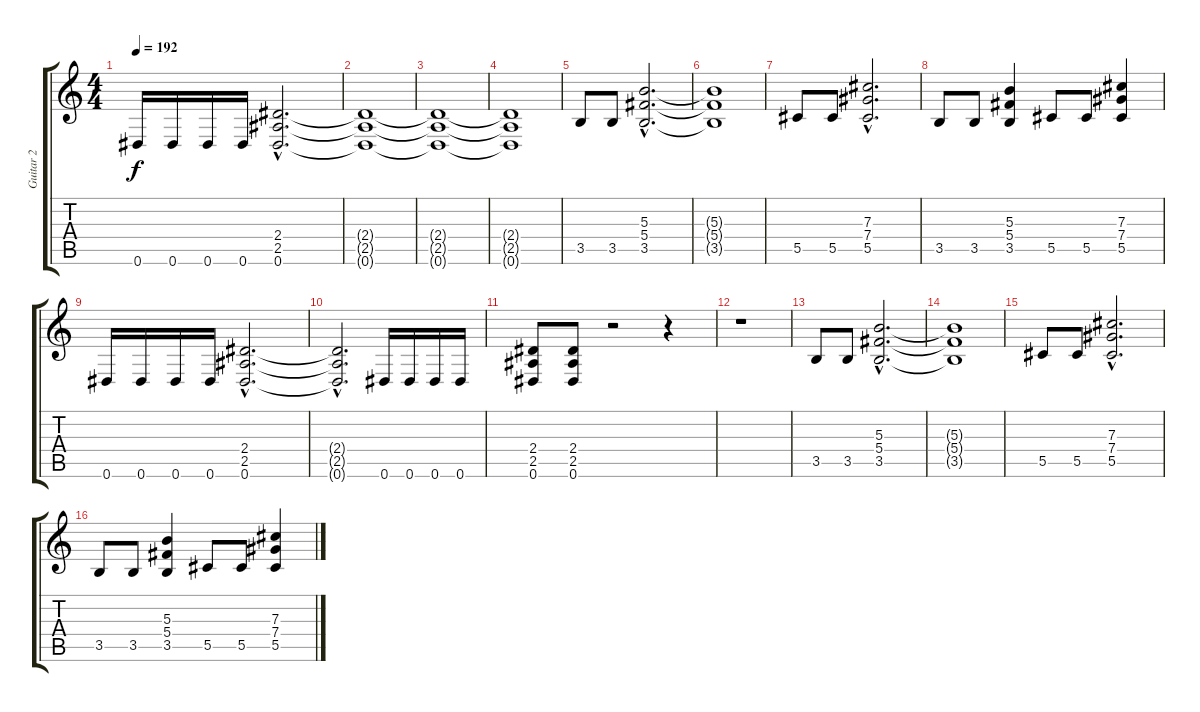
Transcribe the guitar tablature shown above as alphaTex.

\track ("Guitar 2" "Guitar 2") {instrument distortionguitar}
\staff {score tabs}
\tuning (Eb4 Bb3 Gb3 Db3 Ab2 Eb2) {hide}
\ts (4 4)
\tempo 192
\clef g2
\ks c
0.6.16{dy f instrument distortionguitar} 0.6.16 0.6.16 0.6.16 (2.4{hac} 2.5{hac} 0.6{hac}).2{d} |
(2.4{t} 2.5{t} 0.6{t}).1 |
(2.4{t} 2.5{t} 0.6{t}).1 |
(2.4{t} 2.5{t} 0.6{t}).1 |
3.5.8 3.5.8 (5.3{hac} 5.4{hac} 3.5{hac}).2{d} |
(5.3{t} 5.4{t} 3.5{t}).1 |
5.5.8 5.5.8 (7.3{hac} 7.4{hac} 5.5{hac}).2{d} |
3.5.8 3.5.8 (5.3 5.4 3.5).4 5.5.8 5.5.8 (7.3 7.4 5.5).4 |
0.6.16 0.6.16 0.6.16 0.6.16 (2.4{hac} 2.5{hac} 0.6{hac}).2{d} |
(2.4{hac t} 2.5{hac t} 0.6{hac t}).2{d} 0.6.16 0.6.16 0.6.16 0.6.16 |
(2.4 2.5 0.6).8 (2.4 2.5 0.6).8 r.2 r.4 |
r.1 |
3.5.8 3.5.8 (5.3{hac} 5.4{hac} 3.5{hac}).2{d} |
(5.3{t} 5.4{t} 3.5{t}).1 |
5.5.8 5.5.8 (7.3{hac} 7.4{hac} 5.5{hac}).2{d} |
3.5.8 3.5.8 (5.3 5.4 3.5).4 5.5.8 5.5.8 (7.3 7.4 5.5).4
